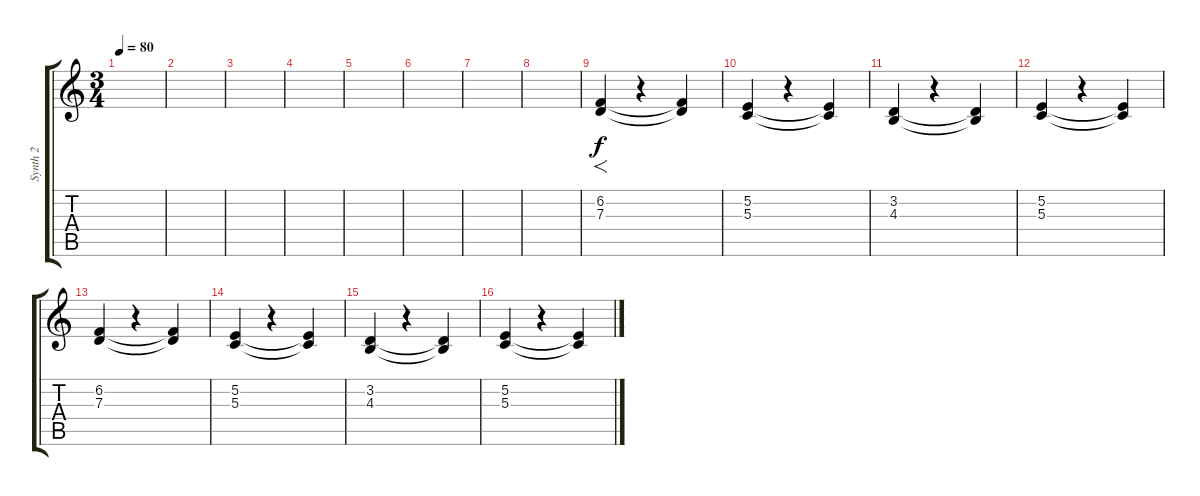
\track ("Synth 2" "Synth 2") {instrument synthstrings1}
\staff {score tabs}
\tuning (E4 B3 G3 D3 A2 E2) {hide}
\ts (3 4)
\tempo 80
\clef g2
\ks c
|
|
|
|
|
|
|
|
(6.2 7.3).4{f} r.4 (6.2{t} 7.3{t}).4 |
(5.2 5.3).4 r.4 (5.2{t} 5.3{t}).4 |
(3.2 4.3).4 r.4 (3.2{t} 4.3{t}).4 |
(5.2 5.3).4 r.4 (5.2{t} 5.3{t}).4 |
(6.2 7.3).4 r.4 (6.2{t} 7.3{t}).4 |
(5.2 5.3).4 r.4 (5.2{t} 5.3{t}).4 |
(3.2 4.3).4 r.4 (3.2{t} 4.3{t}).4 |
(5.2 5.3).4 r.4 (5.2{t} 5.3{t}).4
